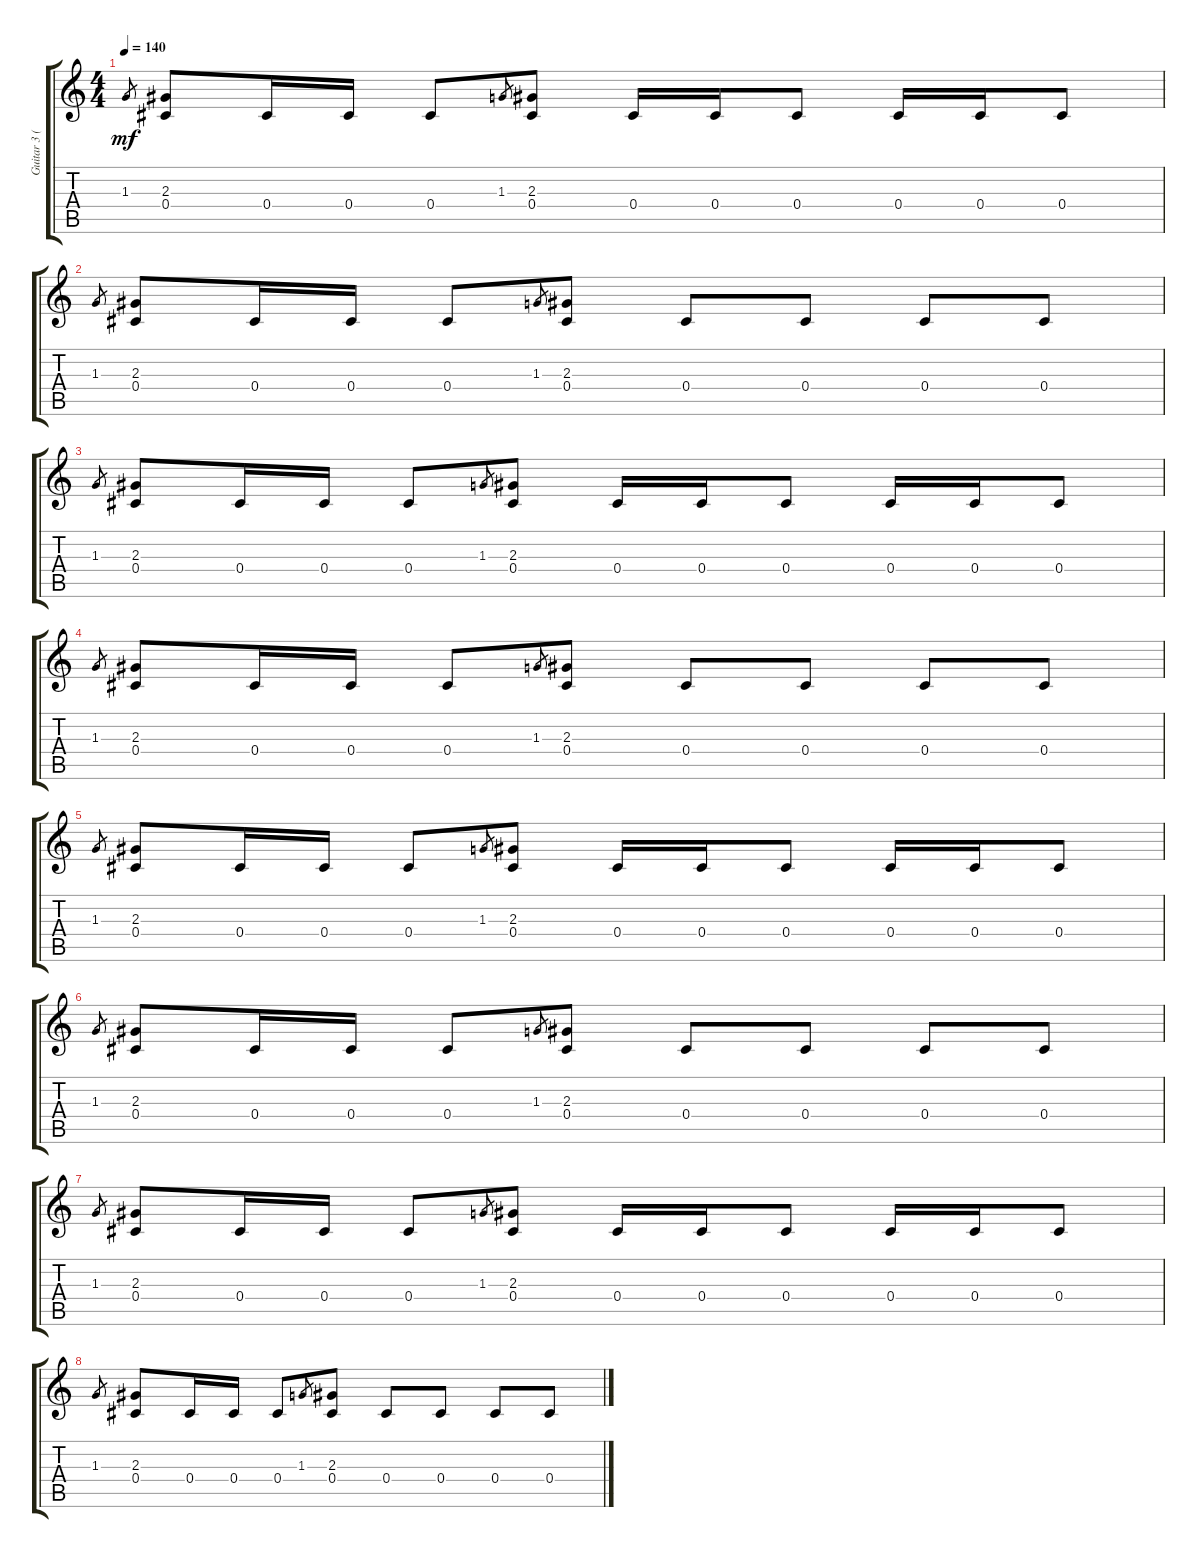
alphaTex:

\track ("Guitar 3 (Izzy)" "Guitar 3 (") {instrument overdrivenguitar}
\staff {score tabs}
\tuning (Eb4 Bb3 Gb3 Db3 Ab2 Eb2) {hide}
\ts (4 4)
\tempo 140
\clef g2
\ks c
1.3.8{gr dy mf} (2.3 0.4).8 0.4.16 0.4.16 0.4.8 1.3.8{gr} (2.3 0.4).8 0.4.16 0.4.16 0.4.8 0.4.16 0.4.16 0.4.8 |
1.3.8{gr} (2.3 0.4).8 0.4.16 0.4.16 0.4.8 1.3.8{gr} (2.3 0.4).8 0.4.8 0.4.8 0.4.8 0.4.8 |
1.3.8{gr} (2.3 0.4).8 0.4.16 0.4.16 0.4.8 1.3.8{gr} (2.3 0.4).8 0.4.16 0.4.16 0.4.8 0.4.16 0.4.16 0.4.8 |
1.3.8{gr} (2.3 0.4).8 0.4.16 0.4.16 0.4.8 1.3.8{gr} (2.3 0.4).8 0.4.8 0.4.8 0.4.8 0.4.8 |
1.3.8{gr} (2.3 0.4).8 0.4.16 0.4.16 0.4.8 1.3.8{gr} (2.3 0.4).8 0.4.16 0.4.16 0.4.8 0.4.16 0.4.16 0.4.8 |
1.3.8{gr} (2.3 0.4).8 0.4.16 0.4.16 0.4.8 1.3.8{gr} (2.3 0.4).8 0.4.8 0.4.8 0.4.8 0.4.8 |
1.3.8{gr} (2.3 0.4).8 0.4.16 0.4.16 0.4.8 1.3.8{gr} (2.3 0.4).8 0.4.16 0.4.16 0.4.8 0.4.16 0.4.16 0.4.8 |
1.3.8{gr} (2.3 0.4).8 0.4.16 0.4.16 0.4.8 1.3.8{gr} (2.3 0.4).8 0.4.8 0.4.8 0.4.8 0.4.8
